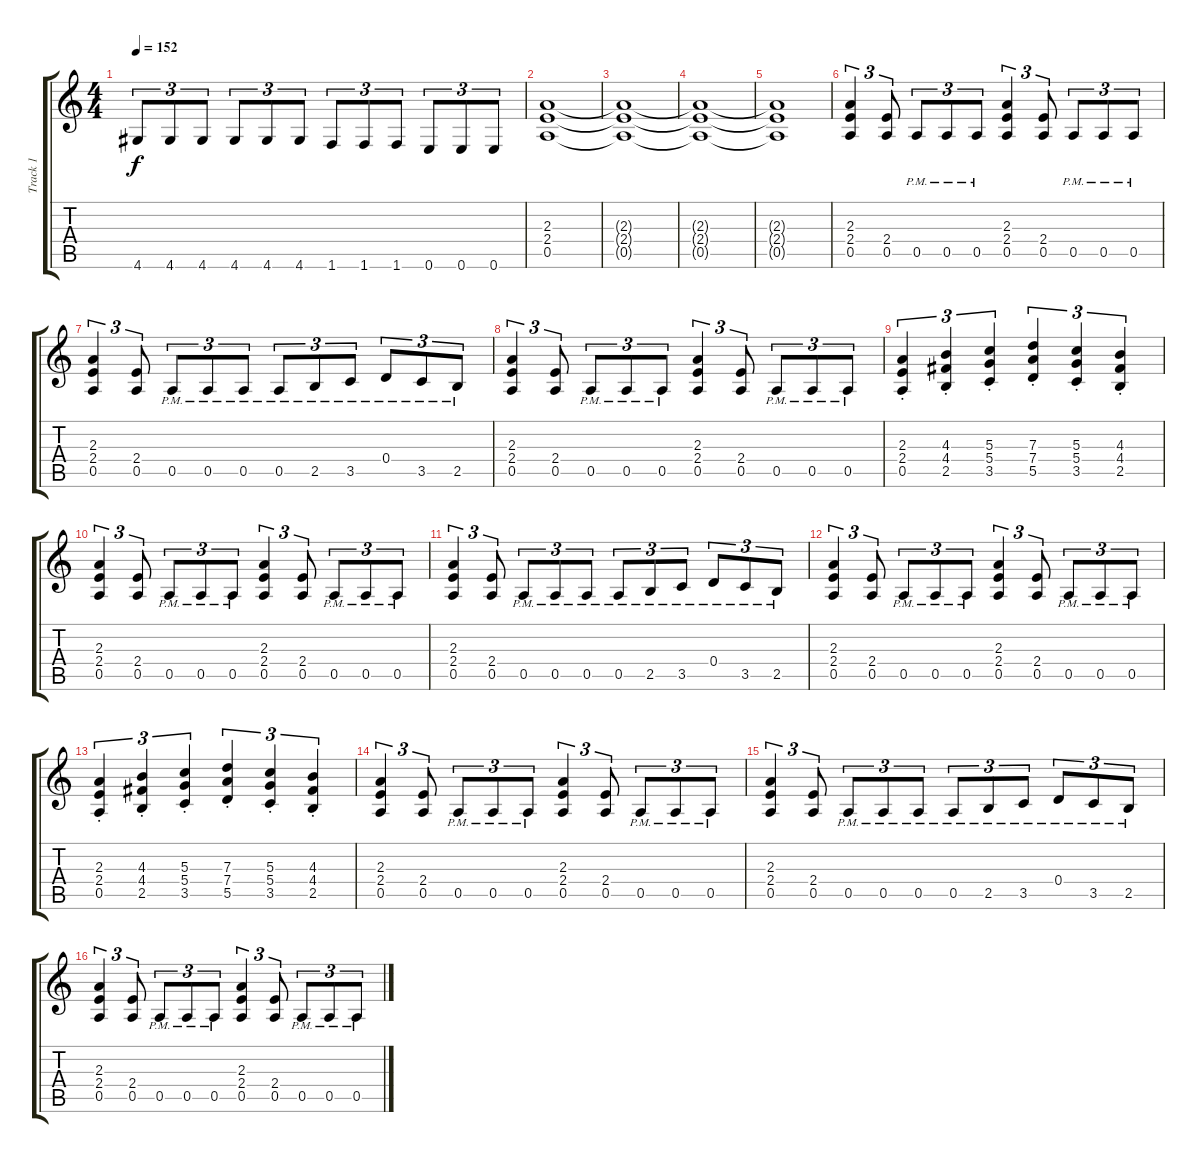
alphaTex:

\track ("Track 1" "Track 1") {instrument electricguitarjazz}
\staff {score tabs}
\tuning (D4 B3 G3 D3 A2 E2) {hide}
\ts (4 4)
\tempo 152
\clef g2
\ks c
4.6.8{tu (3 2) dy f} 4.6.8{tu (3 2)} 4.6.8{tu (3 2)} 4.6.8{tu (3 2)} 4.6.8{tu (3 2)} 4.6.8{tu (3 2)} 1.6.8{tu (3 2)} 1.6.8{tu (3 2)} 1.6.8{tu (3 2)} 0.6.8{tu (3 2)} 0.6.8{tu (3 2)} 0.6.8{tu (3 2)} |
(2.3 2.4 0.5).1 |
(2.3{t} 2.4{t} 0.5{t}).1 |
(2.3{t} 2.4{t} 0.5{t}).1 |
(2.3{t} 2.4{t} 0.5{t}).1 |
(2.3 2.4 0.5).4{tu (3 2)} (2.4 0.5).8{tu (3 2)} 0.5{pm}.8{tu (3 2)} 0.5{pm}.8{tu (3 2)} 0.5{pm}.8{tu (3 2)} (2.3 2.4 0.5).4{tu (3 2)} (2.4 0.5).8{tu (3 2)} 0.5{pm}.8{tu (3 2)} 0.5{pm}.8{tu (3 2)} 0.5{pm}.8{tu (3 2)} |
(2.3 2.4 0.5).4{tu (3 2)} (2.4 0.5).8{tu (3 2)} 0.5{pm}.8{tu (3 2)} 0.5{pm}.8{tu (3 2)} 0.5{pm}.8{tu (3 2)} 0.5{pm}.8{tu (3 2)} 2.5{pm}.8{tu (3 2)} 3.5{pm}.8{tu (3 2)} 0.4{pm}.8{tu (3 2)} 3.5{pm}.8{tu (3 2)} 2.5{pm}.8{tu (3 2)} |
(2.3 2.4 0.5).4{tu (3 2)} (2.4 0.5).8{tu (3 2)} 0.5{pm}.8{tu (3 2)} 0.5{pm}.8{tu (3 2)} 0.5{pm}.8{tu (3 2)} (2.3 2.4 0.5).4{tu (3 2)} (2.4 0.5).8{tu (3 2)} 0.5{pm}.8{tu (3 2)} 0.5{pm}.8{tu (3 2)} 0.5{pm}.8{tu (3 2)} |
(2.3{st} 2.4{st} 0.5{st}).4{tu (3 2)} (4.3{st} 4.4{st} 2.5{st}).4{tu (3 2)} (5.3{st} 5.4{st} 3.5{st}).4{tu (3 2)} (7.3{st} 7.4{st} 5.5{st}).4{tu (3 2)} (5.3{st} 5.4{st} 3.5{st}).4{tu (3 2)} (4.3{st} 4.4{st} 2.5{st}).4{tu (3 2)} |
(2.3 2.4 0.5).4{tu (3 2)} (2.4 0.5).8{tu (3 2)} 0.5{pm}.8{tu (3 2)} 0.5{pm}.8{tu (3 2)} 0.5{pm}.8{tu (3 2)} (2.3 2.4 0.5).4{tu (3 2)} (2.4 0.5).8{tu (3 2)} 0.5{pm}.8{tu (3 2)} 0.5{pm}.8{tu (3 2)} 0.5{pm}.8{tu (3 2)} |
(2.3 2.4 0.5).4{tu (3 2)} (2.4 0.5).8{tu (3 2)} 0.5{pm}.8{tu (3 2)} 0.5{pm}.8{tu (3 2)} 0.5{pm}.8{tu (3 2)} 0.5{pm}.8{tu (3 2)} 2.5{pm}.8{tu (3 2)} 3.5{pm}.8{tu (3 2)} 0.4{pm}.8{tu (3 2)} 3.5{pm}.8{tu (3 2)} 2.5{pm}.8{tu (3 2)} |
(2.3 2.4 0.5).4{tu (3 2)} (2.4 0.5).8{tu (3 2)} 0.5{pm}.8{tu (3 2)} 0.5{pm}.8{tu (3 2)} 0.5{pm}.8{tu (3 2)} (2.3 2.4 0.5).4{tu (3 2)} (2.4 0.5).8{tu (3 2)} 0.5{pm}.8{tu (3 2)} 0.5{pm}.8{tu (3 2)} 0.5{pm}.8{tu (3 2)} |
(2.3{st} 2.4{st} 0.5{st}).4{tu (3 2)} (4.3{st} 4.4{st} 2.5{st}).4{tu (3 2)} (5.3{st} 5.4{st} 3.5{st}).4{tu (3 2)} (7.3{st} 7.4{st} 5.5{st}).4{tu (3 2)} (5.3{st} 5.4{st} 3.5{st}).4{tu (3 2)} (4.3{st} 4.4{st} 2.5{st}).4{tu (3 2)} |
(2.3 2.4 0.5).4{tu (3 2)} (2.4 0.5).8{tu (3 2)} 0.5{pm}.8{tu (3 2)} 0.5{pm}.8{tu (3 2)} 0.5{pm}.8{tu (3 2)} (2.3 2.4 0.5).4{tu (3 2)} (2.4 0.5).8{tu (3 2)} 0.5{pm}.8{tu (3 2)} 0.5{pm}.8{tu (3 2)} 0.5{pm}.8{tu (3 2)} |
(2.3 2.4 0.5).4{tu (3 2)} (2.4 0.5).8{tu (3 2)} 0.5{pm}.8{tu (3 2)} 0.5{pm}.8{tu (3 2)} 0.5{pm}.8{tu (3 2)} 0.5{pm}.8{tu (3 2)} 2.5{pm}.8{tu (3 2)} 3.5{pm}.8{tu (3 2)} 0.4{pm}.8{tu (3 2)} 3.5{pm}.8{tu (3 2)} 2.5{pm}.8{tu (3 2)} |
(2.3 2.4 0.5).4{tu (3 2)} (2.4 0.5).8{tu (3 2)} 0.5{pm}.8{tu (3 2)} 0.5{pm}.8{tu (3 2)} 0.5{pm}.8{tu (3 2)} (2.3 2.4 0.5).4{tu (3 2)} (2.4 0.5).8{tu (3 2)} 0.5{pm}.8{tu (3 2)} 0.5{pm}.8{tu (3 2)} 0.5{pm}.8{tu (3 2)}
